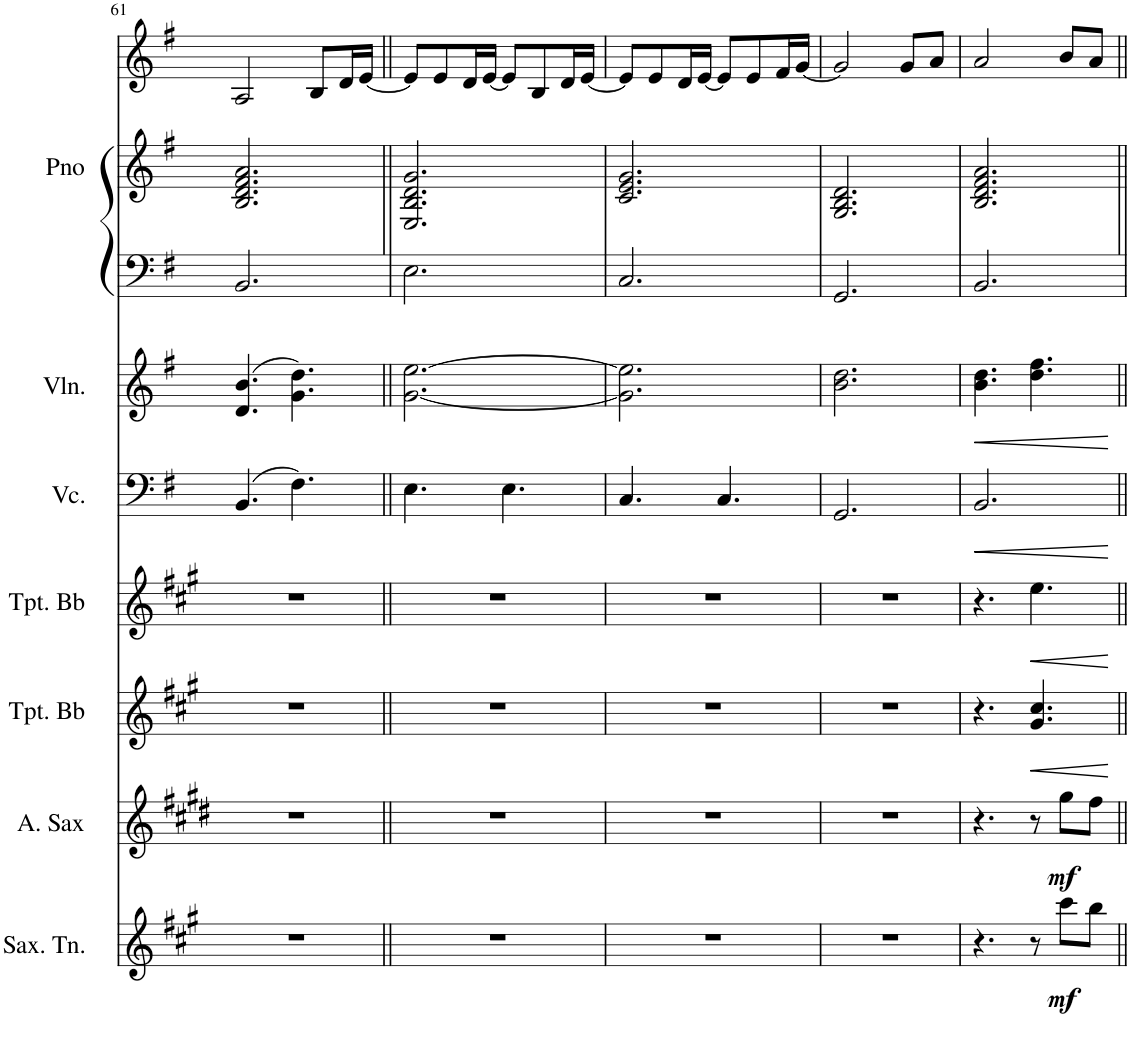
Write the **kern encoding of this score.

**kern	**dynam	**kern	**dynam	**kern	**dynam	**kern	**dynam	**kern	**dynam	**kern	**dynam	**kern	**kern	**kern
*part7	*part7	*part6	*part6	*part5	*part5	*part4	*part4	*part3	*part3	*part2	*part2	*part1	*part1	*part1
*staff9	*staff9	*staff8	*staff8	*staff7	*staff7	*staff6	*staff6	*staff5	*staff5	*staff4	*staff4	*staff3	*staff2	*staff1
*I"Saxofone Tenor	*	*I"Saxofone Alto	*	*I"Trompete Bb	*	*I"Trompete Bb	*	*I"Violoncelo	*	*I"Violino	*	*I"Piano	*	*
*I'Sax. Tn.	*	*	*	*I'Tpt. Bb	*	*I'Tpt. Bb	*	*I'Vc.	*	*I'Vln.	*	*I'Pno	*	*
!!LO:PB:g=z
*clefG2	*	*clefG2	*	*clefG2	*	*clefG2	*	*clefF4	*	*clefG2	*	*clefF4	*clefG2	*clefG2
*Trd8c14	*	*Trd5c9	*	*Trd1c2	*	*Trd1c2	*	*	*	*	*	*	*	*
*k[f#c#g#]	*	*k[f#c#g#d#]	*	*k[f#c#g#]	*	*k[f#c#g#]	*	*k[f#]	*	*k[f#]	*	*k[f#]	*k[f#]	*k[f#]
*M6/8	*	*M6/8	*	*M6/8	*	*M6/8	*	*M6/8	*	*M6/8	*	*M6/8	*M6/8	*M6/8
=61	=61	=61	=61	=61	=61	=61	=61	=61	=61	=61	=61	=61	=61	=61
2.r	.	2.r	.	2.r	.	2.r	.	(4.BB/	.	(4.d/ 4.b/	.	2.BB/	2.B/ 2.d/ 2.f#/ 2.a/	2A/
.	.	.	.	.	.	.	.	4.F#\)	.	4.g\ 4.dd\)	.	.	.	.
.	.	.	.	.	.	.	.	.	.	.	.	.	.	8B/L
.	.	.	.	.	.	.	.	.	.	.	.	.	.	16d/L
.	.	.	.	.	.	.	.	.	.	.	.	.	.	[16e/JJ
=62||	=62||	=62||	=62||	=62||	=62||	=62||	=62||	=62||	=62||	=62||	=62||	=62||	=62||	=62||
2.r	.	2.r	.	2.r	.	2.r	.	4.E\	.	[2.g\ [2.ee\	.	2.E\	2.E/ 2.B/ 2.d/ 2.g/	8e/L]
.	.	.	.	.	.	.	.	.	.	.	.	.	.	8e/
.	.	.	.	.	.	.	.	.	.	.	.	.	.	16d/L
.	.	.	.	.	.	.	.	.	.	.	.	.	.	[16e/JJ
.	.	.	.	.	.	.	.	4.E\	.	.	.	.	.	8e/L]
.	.	.	.	.	.	.	.	.	.	.	.	.	.	8B/
.	.	.	.	.	.	.	.	.	.	.	.	.	.	16d/L
.	.	.	.	.	.	.	.	.	.	.	.	.	.	[16e/JJ
=63	=63	=63	=63	=63	=63	=63	=63	=63	=63	=63	=63	=63	=63	=63
2.r	.	2.r	.	2.r	.	2.r	.	4.C/	.	2.g\] 2.ee\]	.	2.C/	2.c/ 2.e/ 2.g/	8e/L]
.	.	.	.	.	.	.	.	.	.	.	.	.	.	8e/
.	.	.	.	.	.	.	.	.	.	.	.	.	.	16d/L
.	.	.	.	.	.	.	.	.	.	.	.	.	.	[16e/JJ
.	.	.	.	.	.	.	.	4.C/	.	.	.	.	.	8e/L]
.	.	.	.	.	.	.	.	.	.	.	.	.	.	8e/
.	.	.	.	.	.	.	.	.	.	.	.	.	.	16f#/L
.	.	.	.	.	.	.	.	.	.	.	.	.	.	[16g/JJ
=64	=64	=64	=64	=64	=64	=64	=64	=64	=64	=64	=64	=64	=64	=64
2.r	.	2.r	.	2.r	.	2.r	.	2.GG/	.	2.b\ 2.dd\	.	2.GG/	2.G/ 2.B/ 2.d/	2g/]
.	.	.	.	.	.	.	.	.	.	.	.	.	.	8g/L
.	.	.	.	.	.	.	.	.	.	.	.	.	.	8a/J
=65	=65	=65	=65	=65	=65	=65	=65	=65	=65	=65	=65	=65	=65	=65
!	!	!	!	!	!	!	!	!	!LO:HP:b	!	!LO:HP:b	!	!	!
4.r	.	4.r	.	4.r	.	4.r	.	2.BB/	<	4.b\ 4.dd\	<	2.BB/	2.B/ 2.d/ 2.f#/ 2.a/	2a/
!	!	!	!	!	!LO:HP:b	!	!LO:HP:b	!	!	!	!	!	!	!
8r	.	8r	.	4.g#/ 4.cc#/	<	4.ee\	<	.	.	4.dd\ 4.ff#\	.	.	.	.
!	!LO:DY:b	!	!LO:DY:b	!	!	!	!	!	!	!	!	!	!	!
8ccc#\L	mf	8gg#\L	mf	.	.	.	.	.	.	.	.	.	.	8b/L
8bb\J	.	8ff#\J	.	.	.	.	.	.	.	.	.	.	.	8a/J
.	.	.	.	.	[	.	[	.	[	.	[	.	.	.
=||	=||	=||	=||	=||	=||	=||	=||	=||	=||	=||	=||	=||	=||	=||
*-	*-	*-	*-	*-	*-	*-	*-	*-	*-	*-	*-	*-	*-	*-
